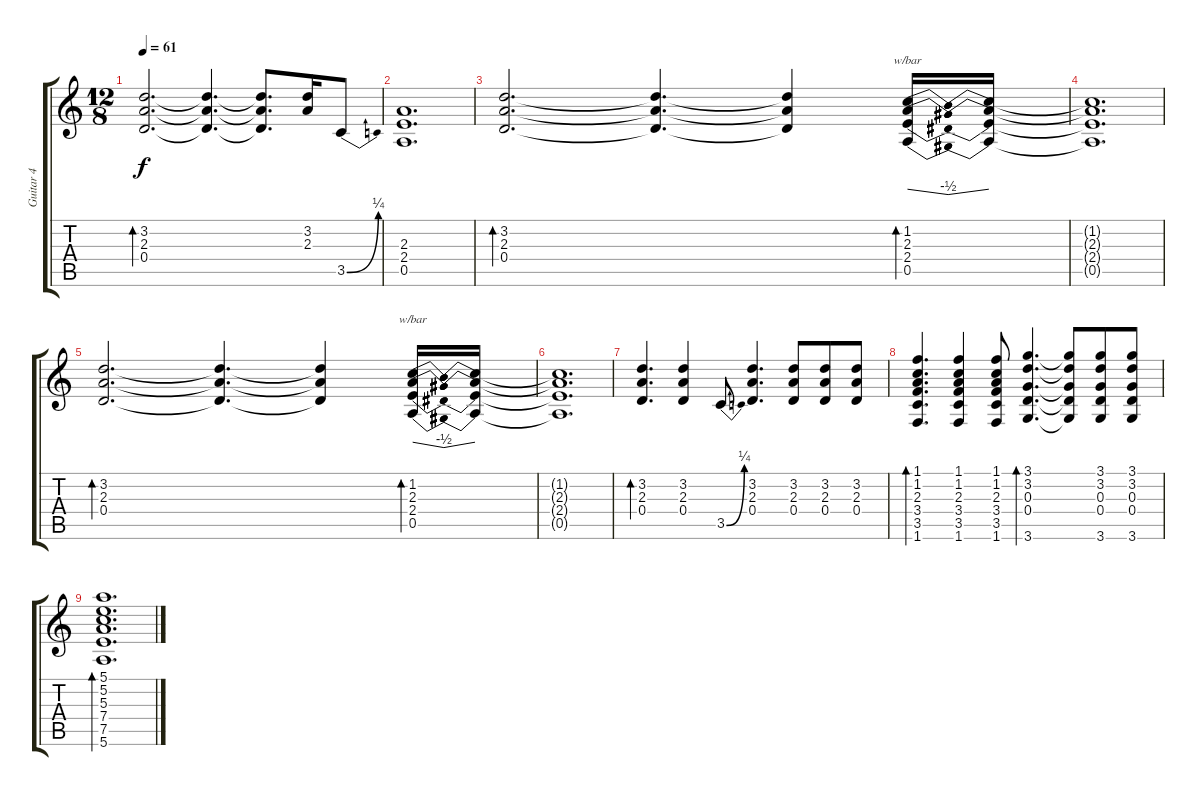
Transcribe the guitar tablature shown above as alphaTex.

\track ("Guitar 4" "Guitar 4") {instrument acousticguitarsteel}
\staff {score tabs}
\tuning (E4 B3 G3 D3 A2 E2) {hide}
\ts (12 8)
\tempo 61
\clef g2
\ks c
(3.2 2.3 0.4).2{d bd 120 dy f} (3.2{t} 2.3{t} 0.4{t}).4{d} (3.2{t} 2.3{t} 0.4{t}).8{d} (3.2 2.3).16 3.5{be (bend 0 0 60 1)}.8 |
(2.3 2.4 0.5).1{d} |
(3.2 2.3 0.4).2{d bd 120} (3.2{t} 2.3{t} 0.4{t}).4{d} (3.2{t} 2.3{t} 0.4{t}).4 (1.2 2.3 2.4 0.5).16{tbe (dip default 0 0 30 -2 60 0) bd 120} (1.2{t} 2.3{t} 2.4{t} 0.5{t}).16 |
(1.2{t} 2.3{t} 2.4{t} 0.5{t}).1{d} |
(3.2 2.3 0.4).2{d bd 120} (3.2{t} 2.3{t} 0.4{t}).4{d} (3.2{t} 2.3{t} 0.4{t}).4 (1.2 2.3 2.4 0.5).16{tbe (dip default 0 0 30 -2 60 0) bd 120} (1.2{t} 2.3{t} 2.4{t} 0.5{t}).16 |
(1.2{t} 2.3{t} 2.4{t} 0.5{t}).1{d} |
(3.2 2.3 0.4).4{d bd 120} (3.2 2.3 0.4).4 3.5{be (bend 0 0 60 1)}.8 (3.2 2.3 0.4).4{d} (3.2 2.3 0.4).8 (3.2 2.3 0.4).8 (3.2 2.3 0.4).8 |
(1.1 1.2 2.3 3.4 3.5 1.6).4{d bd 120} (1.1 1.2 2.3 3.4 3.5 1.6).4 (1.1 1.2 2.3 3.4 3.5 1.6).8 (3.1 3.2 0.3 0.4 3.6).4{d bd 120} (3.1{t} 3.2{t} 0.3{t} 0.4{t} 3.6{t}).8 (3.1 3.2 0.3 0.4 3.6).8 (3.1 3.2 0.3 0.4 3.6).8 |
(5.1 5.2 5.3 7.4 7.5 5.6).1{d bd 120}
